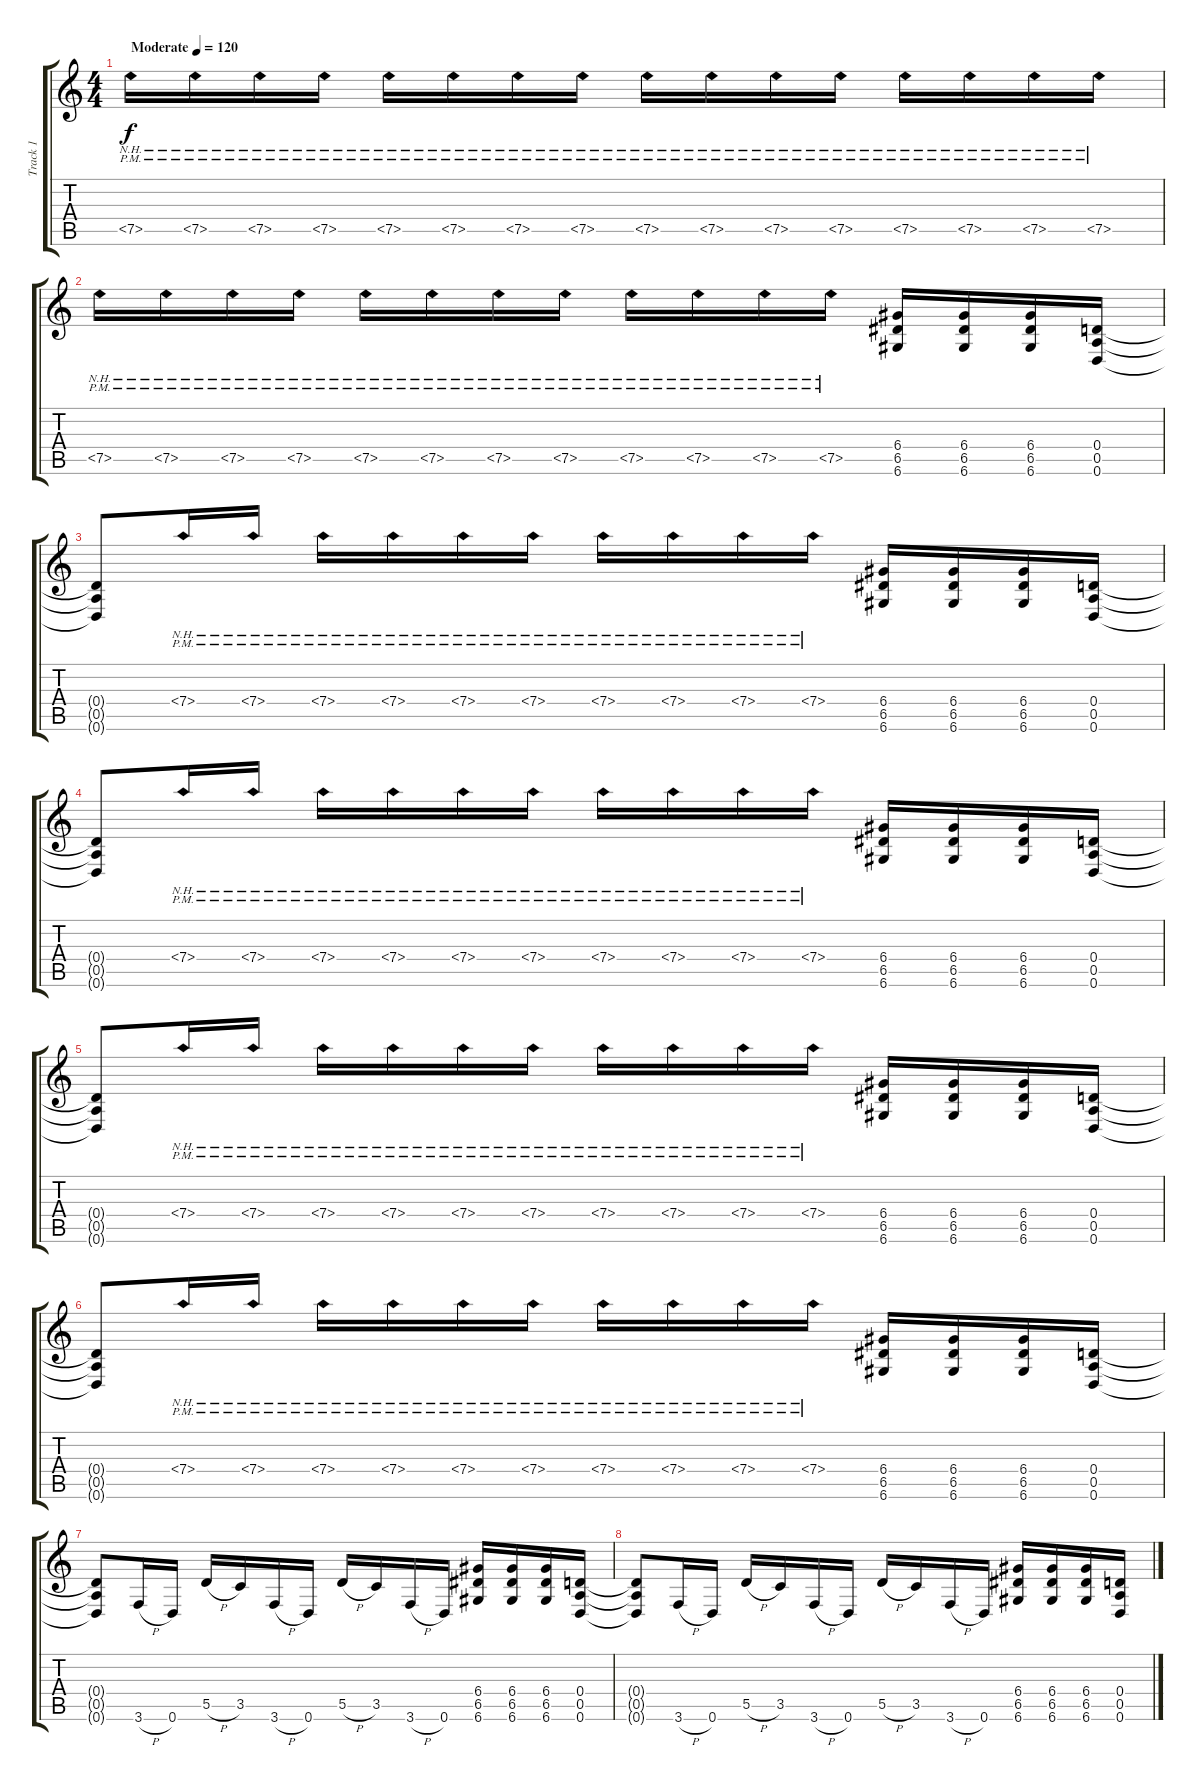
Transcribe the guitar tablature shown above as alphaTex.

\track ("Track 1" "Track 1") {instrument distortionguitar}
\staff {score tabs}
\tuning (E4 B3 G3 D3 A2 D2) {hide}
\ts (4 4)
\tempo (120 "Moderate")
\clef g2
\ks c
7.5{nh pm}.16{dy f instrument distortionguitar} 7.5{nh pm}.16 7.5{nh pm}.16 7.5{nh pm}.16 7.5{nh pm}.16 7.5{nh pm}.16 7.5{nh pm}.16 7.5{nh pm}.16 7.5{nh pm}.16 7.5{nh pm}.16 7.5{nh pm}.16 7.5{nh pm}.16 7.5{nh pm}.16 7.5{nh pm}.16 7.5{nh pm}.16 7.5{nh pm}.16 |
7.5{nh pm}.16 7.5{nh pm}.16 7.5{nh pm}.16 7.5{nh pm}.16 7.5{nh pm}.16 7.5{nh pm}.16 7.5{nh pm}.16 7.5{nh pm}.16 7.5{nh pm}.16 7.5{nh pm}.16 7.5{nh pm}.16 7.5{nh pm}.16 (6.4 6.5 6.6).16 (6.4 6.5 6.6).16 (6.4 6.5 6.6).16 (0.4 0.5 0.6).16 |
(0.4{t} 0.5{t} 0.6{t}).8 7.4{nh pm}.16 7.4{nh pm}.16 7.4{nh pm}.16 7.4{nh pm}.16 7.4{nh pm}.16 7.4{nh pm}.16 7.4{nh pm}.16 7.4{nh pm}.16 7.4{nh pm}.16 7.4{nh pm}.16 (6.4 6.5 6.6).16 (6.4 6.5 6.6).16 (6.4 6.5 6.6).16 (0.4 0.5 0.6).16 |
(0.4{t} 0.5{t} 0.6{t}).8 7.4{nh pm}.16 7.4{nh pm}.16 7.4{nh pm}.16 7.4{nh pm}.16 7.4{nh pm}.16 7.4{nh pm}.16 7.4{nh pm}.16 7.4{nh pm}.16 7.4{nh pm}.16 7.4{nh pm}.16 (6.4 6.5 6.6).16 (6.4 6.5 6.6).16 (6.4 6.5 6.6).16 (0.4 0.5 0.6).16 |
(0.4{t} 0.5{t} 0.6{t}).8 7.4{nh pm}.16 7.4{nh pm}.16 7.4{nh pm}.16 7.4{nh pm}.16 7.4{nh pm}.16 7.4{nh pm}.16 7.4{nh pm}.16 7.4{nh pm}.16 7.4{nh pm}.16 7.4{nh pm}.16 (6.4 6.5 6.6).16 (6.4 6.5 6.6).16 (6.4 6.5 6.6).16 (0.4 0.5 0.6).16 |
(0.4{t} 0.5{t} 0.6{t}).8 7.4{nh pm}.16 7.4{nh pm}.16 7.4{nh pm}.16 7.4{nh pm}.16 7.4{nh pm}.16 7.4{nh pm}.16 7.4{nh pm}.16 7.4{nh pm}.16 7.4{nh pm}.16 7.4{nh pm}.16 (6.4 6.5 6.6).16 (6.4 6.5 6.6).16 (6.4 6.5 6.6).16 (0.4 0.5 0.6).16 |
(0.4{t} 0.5{t} 0.6{t}).8 3.6{h}.16 0.6.16 5.5{h}.16 3.5.16 3.6{h}.16 0.6.16 5.5{h}.16 3.5.16 3.6{h}.16 0.6.16 (6.4 6.5 6.6).16 (6.4 6.5 6.6).16 (6.4 6.5 6.6).16 (0.4 0.5 0.6).16 |
(0.4{t} 0.5{t} 0.6{t}).8 3.6{h}.16 0.6.16 5.5{h}.16 3.5.16 3.6{h}.16 0.6.16 5.5{h}.16 3.5.16 3.6{h}.16 0.6.16 (6.4 6.5 6.6).16 (6.4 6.5 6.6).16 (6.4 6.5 6.6).16 (0.4 0.5 0.6).16
